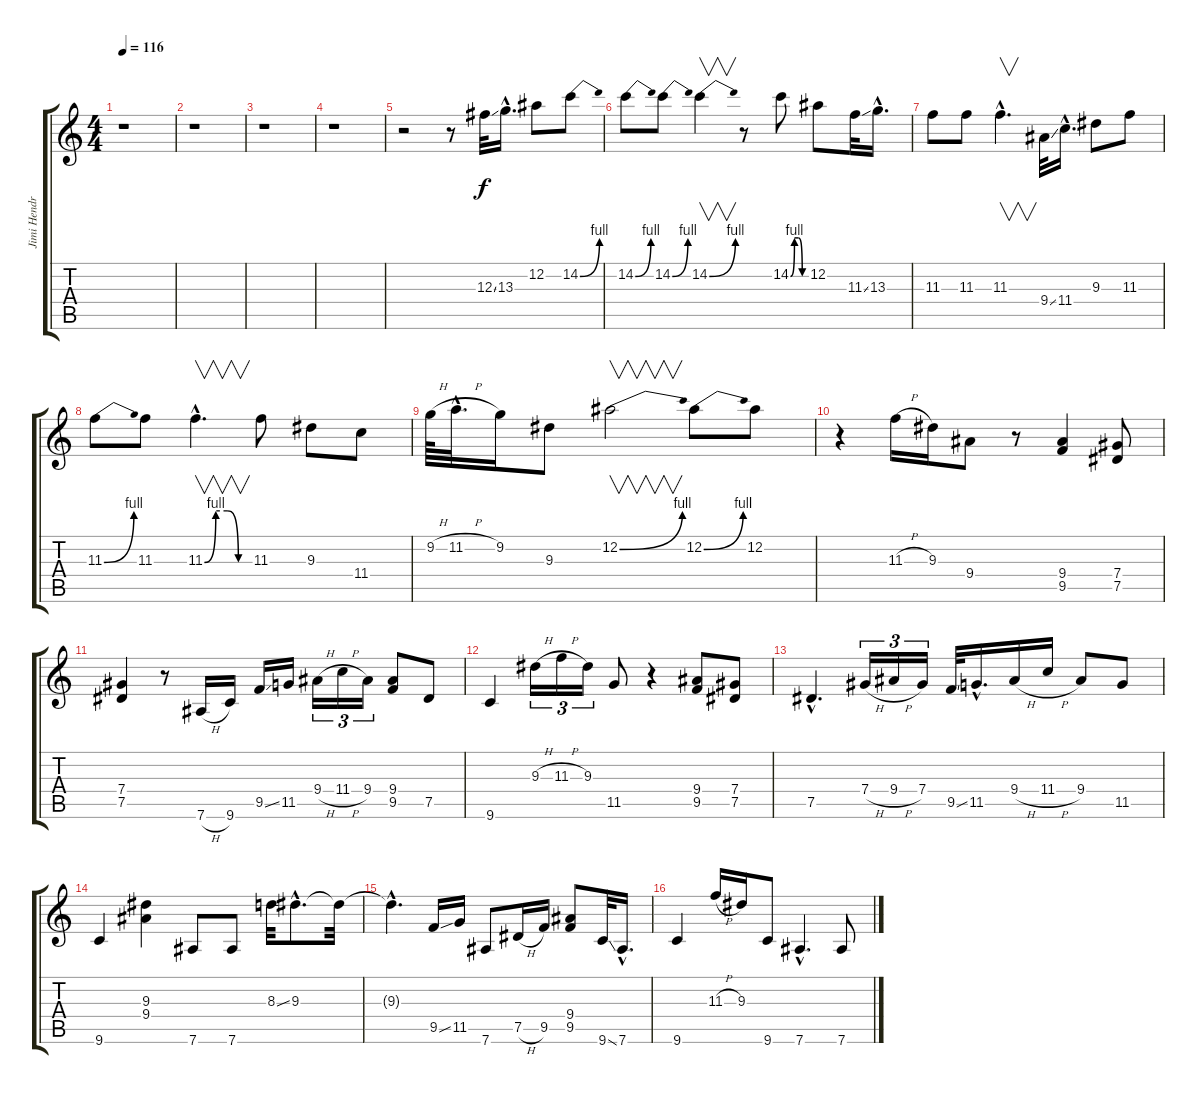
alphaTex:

\track ("Jimi Hendrix" "Jimi Hendr") {instrument overdrivenguitar}
\staff {score tabs}
\tuning (Eb4 Bb3 Gb3 Db3 Ab2 Eb2) {hide}
\ts (4 4)
\tempo 116
\clef g2
\ks c
r.1{dy f instrument overdrivenguitar} |
r.1 |
r.1 |
r.1 |
r.2 r.8 12.3{ss}.32 13.3{hac}.16{d} 12.2.8 14.2{be (bend 0 0 60 4)}.8 |
14.2{be (bend 0 0 60 4)}.8 14.2{be (bend 0 0 60 4)}.8 14.2{be (bend 0 0 60 4)}.4{v} r.8 14.2{be (custom 0 0 15 4 30 4 45 0 60 0)}.8 12.2.8 11.3{ss}.32 13.3{hac}.16{d} |
11.3.8 11.3.8 11.3{hac}.4{v d} 9.4{ss}.32 11.4{hac}.16{d} 9.3.8 11.3.8 |
11.3{be (bend 0 0 60 4)}.8 11.3.8 11.3{be (custom 0 0 15 4 30 4 45 0 60 0) hac}.4{v d} 11.3.8 9.3.8 11.4.8 |
9.2{h}.64 11.2{h hac}.32{d} 9.2.16 9.3.8 12.2{be (bend 0 0 60 4)}.2{v} 12.2{be (bend 0 0 60 4)}.8 12.2.8 |
r.4 11.3{h}.16 9.3.16 9.4.8 r.8 (9.4 9.5).4 (7.4 7.5).8 |
(7.4 7.5).4 r.8 7.6{h}.16 9.6.16 9.5{ss}.16 11.5.16 9.4{h}.16{tu (3 2)} 11.4{h}.16{tu (3 2)} 9.4.16{tu (3 2)} (9.4 9.5).8 7.5.8 |
9.6.4 9.3{h}.16{tu (3 2)} 11.3{h}.16{tu (3 2)} 9.3.16{tu (3 2)} 11.5.8 r.4 (9.4 9.5).8 (7.4 7.5).8 |
7.5{hac}.4{d} 7.4{h}.16{tu (3 2)} 9.4{h}.16{tu (3 2)} 7.4.16{tu (3 2)} 9.5{ss}.32 11.5{hac}.16{d} 9.4{h}.16 11.4{h}.16 9.4.8 11.5.8 |
9.6.4 (9.3 9.4).4 7.6.8 7.6.8 8.3{ss}.32 9.3{hac}.8{d} 9.3{t}.32 |
9.3{hac t}.4{d} 9.5{ss}.16 11.5.16 7.6.8 7.5{h}.16 9.5.16 (9.4 9.5).8 9.6{ss}.32 7.6{hac}.16{d} |
9.6.4 11.3{h}.16 9.3.16 9.6.8 7.6{hac}.4{d} 7.6.8
